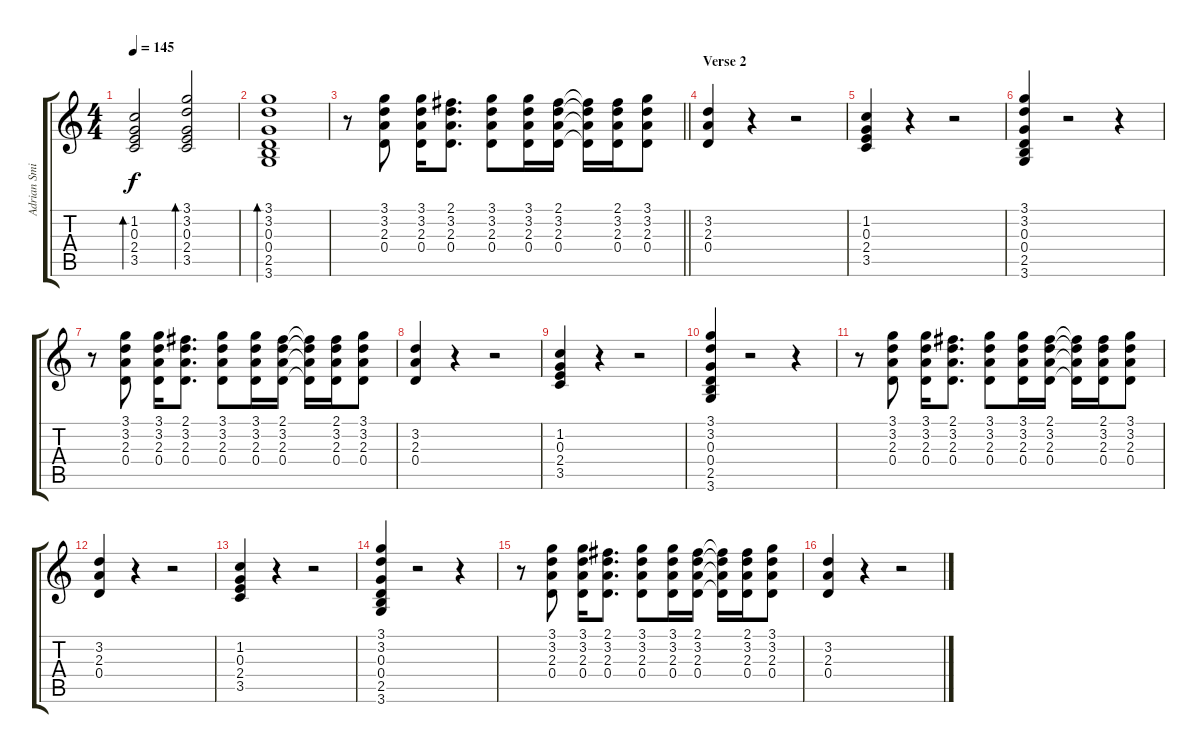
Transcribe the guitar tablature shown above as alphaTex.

\track ("Adrian Smith" "Adrian Smi") {instrument distortionguitar}
\staff {score tabs}
\tuning (E4 B3 G3 D3 A2 E2) {hide}
\ts (4 4)
\tempo 145
\clef g2
\ks c
(1.2 0.3 2.4 3.5).2{bd 120 dy f} (3.1 3.2 0.3 2.4 3.5).2{bd 120} |
(3.1 3.2 0.3 0.4 2.5 3.6).1{bd 120} |
\barLineRight lightlight
r.8 (3.1 3.2 2.3 0.4).8 (3.1 3.2 2.3 0.4).16 (2.1 3.2 2.3 0.4).8{d} (3.1 3.2 2.3 0.4).8 (3.1 3.2 2.3 0.4).16 (2.1 3.2 2.3 0.4).16 (2.1{t} 3.2{t} 2.3{t} 0.4{t}).16 (2.1 3.2 2.3 0.4).16 (3.1 3.2 2.3 0.4).8 |
\section ("" "Verse 2")
(3.2 2.3 0.4).4 r.4 r.2 |
(1.2 0.3 2.4 3.5).4 r.4 r.2 |
(3.1 3.2 0.3 0.4 2.5 3.6).4 r.2 r.4 |
r.8 (3.1 3.2 2.3 0.4).8 (3.1 3.2 2.3 0.4).16 (2.1 3.2 2.3 0.4).8{d} (3.1 3.2 2.3 0.4).8 (3.1 3.2 2.3 0.4).16 (2.1 3.2 2.3 0.4).16 (2.1{t} 3.2{t} 2.3{t} 0.4{t}).16 (2.1 3.2 2.3 0.4).16 (3.1 3.2 2.3 0.4).8 |
(3.2 2.3 0.4).4 r.4 r.2 |
(1.2 0.3 2.4 3.5).4 r.4 r.2 |
(3.1 3.2 0.3 0.4 2.5 3.6).4 r.2 r.4 |
r.8 (3.1 3.2 2.3 0.4).8 (3.1 3.2 2.3 0.4).16 (2.1 3.2 2.3 0.4).8{d} (3.1 3.2 2.3 0.4).8 (3.1 3.2 2.3 0.4).16 (2.1 3.2 2.3 0.4).16 (2.1{t} 3.2{t} 2.3{t} 0.4{t}).16 (2.1 3.2 2.3 0.4).16 (3.1 3.2 2.3 0.4).8 |
(3.2 2.3 0.4).4 r.4 r.2 |
(1.2 0.3 2.4 3.5).4 r.4 r.2 |
(3.1 3.2 0.3 0.4 2.5 3.6).4 r.2 r.4 |
r.8 (3.1 3.2 2.3 0.4).8 (3.1 3.2 2.3 0.4).16 (2.1 3.2 2.3 0.4).8{d} (3.1 3.2 2.3 0.4).8 (3.1 3.2 2.3 0.4).16 (2.1 3.2 2.3 0.4).16 (2.1{t} 3.2{t} 2.3{t} 0.4{t}).16 (2.1 3.2 2.3 0.4).16 (3.1 3.2 2.3 0.4).8 |
(3.2 2.3 0.4).4 r.4 r.2
